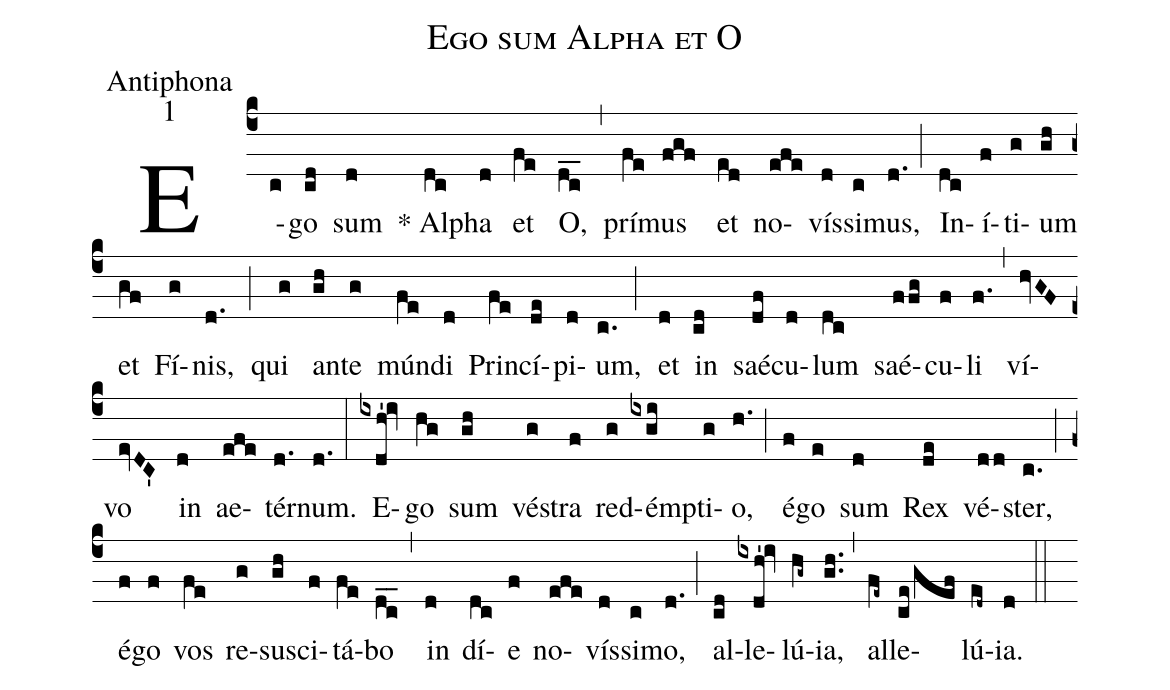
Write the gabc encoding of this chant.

name: Ego sum Alpha et O;
office-part:Antiphona;
mode:1;
%%
(c4) E(c)go(cd) sum(d) * Alp(dc)ha(d) et(fe) O,(dc__) (,) prí(fe)mus(fgf) et(ed) no(efe)vís(d)si(c)mus,(d.) (;) In(dc)í(f)ti(g)um(gh) et(gf) Fí(g)nis,(d.) (;) qui(g) an(gh)te(g) mún(fe)di(d) Prin(fe)cí(de)pi(d)um,(c.) (;) et(d) in(cd) saé(df)cu(d)lum(dc) saé(f/fg)cu(f)li(f.) (,) ví(hvGF)vo(evDC') in(d) ae(efe)tér(d.)num.(d.) (:) E(ixdh'!iv)go(hg) sum(gh) vé(g)stra(f) red(g)é(ixgi)mpti(g)o,(h.) (;) é(f)go(e) sum(d) Rex(de) vé(dd)ster,(c.) (;) é(f)go(f) vos(fe) re(g)sus(gh)ci(f)tá(fe)bo(dc__) (,) in(d) dí(dc)e(f) no(efe)vís(d)si(c)mo,(d.) (;) al(cd)le(ixdh'!iv)lú(hg~)ia,(gh..) (,) al(fe~)le(ce/gef)lú(ed~)ia.(d) (::)
